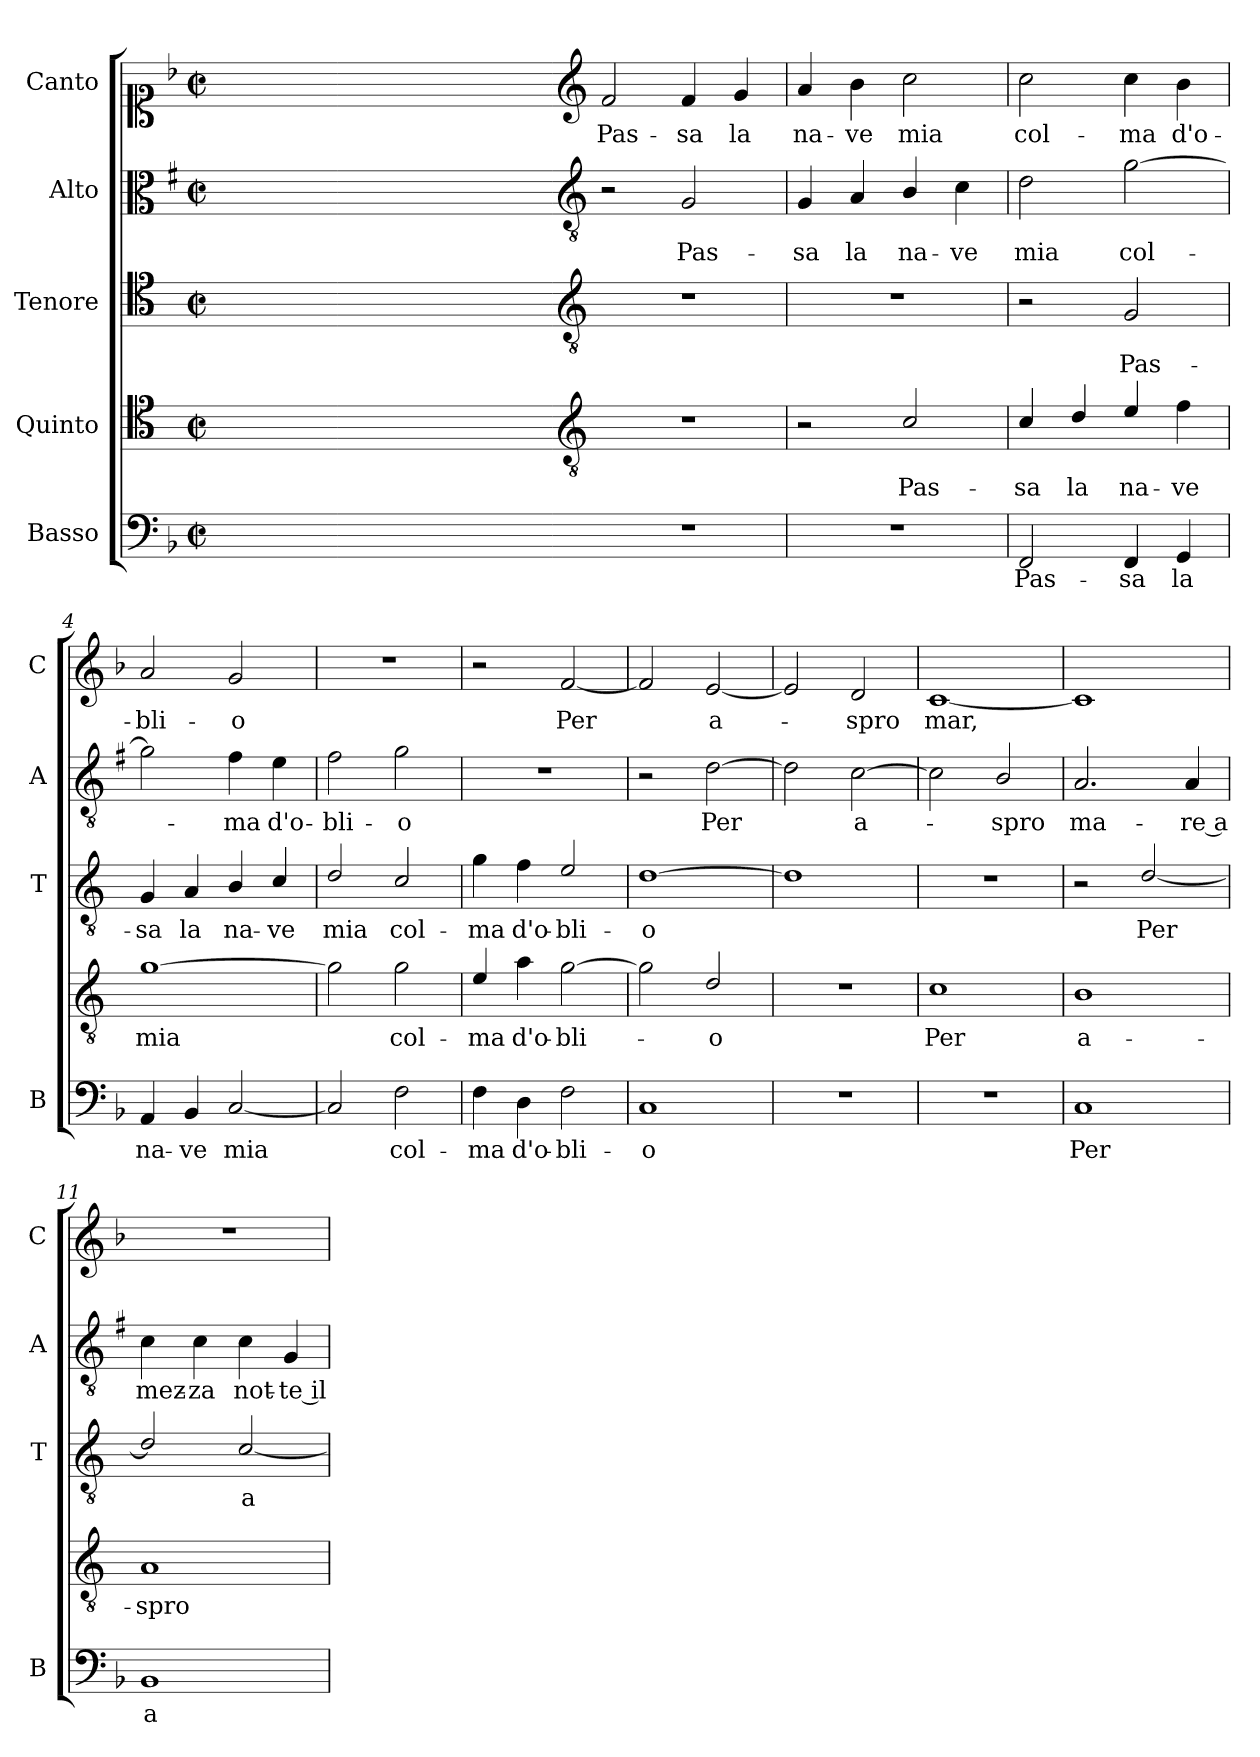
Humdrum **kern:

**kern	**text	**kern	**text	**kern	**text	**kern	**text	**kern	**text
*part5	*part5	*part4	*part4	*part3	*part3	*part2	*part2	*part1	*part1
*staff5	*staff5	*staff4	*staff4	*staff3	*staff3	*staff2	*staff2	*staff1	*staff1
*I"Basso	*	*I"Quinto	*	*I"Tenore	*	*I"Alto	*	*I"Canto	*
*I'B	*	*	*	*I'T	*	*I'A	*	*I'C	*
*clefF4	*	*clefC4	*	*clefC4	*	*clefC3	*	*clefC1	*
*	*	*ITrd4c7	*	*ITrd4c7	*	*ITrd1c2	*	*	*
*k[b-]	*	*k[b-]	*	*k[b-]	*	*k[b-]	*	*k[b-]	*
*F:	*	*F:	*	*F:	*	*F:	*	*F:	*
*M2/2	*	*M2/2	*	*M2/2	*	*M2/2	*	*M2/2	*
*met(c|)	*	*met(c|)	*	*met(c|)	*	*met(c|)	*	*met(c|)	*
=	=	=	=	=	=	=	=	=	=
1ryy	.	1ryy	.	1ryy	.	1ryy	.	1ryy	.
=1X-	=1X-	=1X-	=1X-	=1X-	=1X-	=1X-	=1X-	=1X-	=1X-
4ryy	.	4ryy	.	4ryy	.	4ryy	.	4ryy	.
4ryy	.	4ryy	.	4ryy	.	4ryy	.	4ryy	.
4ryy	.	4ryy	.	4ryy	.	4ryy	.	4ryy	.
4ryy	.	4ryy	.	4ryy	.	4ryy	.	4ryy	.
=1-	=1-	=1-	=1-	=1-	=1-	=1-	=1-	=1-	=1-
*	*	*clefGv2	*	*clefGv2	*	*clefGv2	*	*clefG2	*
!	!	!	!	!	!	!	!	!	!LO:LY:b
1r	.	1r	.	1r	.	2r	.	2f/	Pas-
!	!	!	!	!	!	!	!LO:LY:b	!	!LO:LY:b
.	.	.	.	.	.	2F/	Pas-	4f/	-sa
!	!	!	!	!	!	!	!	!	!LO:LY:b
.	.	.	.	.	.	.	.	4g/	la
=2	=2	=2	=2	=2	=2	=2	=2	=2	=2
!	!	!	!	!	!	!	!LO:LY:b	!	!LO:LY:b
1r	.	2r	.	1r	.	4F/	-sa	4a/	na-
!	!	!	!	!	!	!	!LO:LY:b	!	!LO:LY:b
.	.	.	.	.	.	4G/	la	4b-\	-ve
!	!	!	!LO:LY:b	!	!	!	!LO:LY:b	!	!LO:LY:b
.	.	2F/	Pas-	.	.	4A/	na-	2cc\	mia
!	!	!	!	!	!	!	!LO:LY:b	!	!
.	.	.	.	.	.	4B-\	-ve	.	.
=3	=3	=3	=3	=3	=3	=3	=3	=3	=3
!	!LO:LY:b	!	!LO:LY:b	!	!	!	!LO:LY:b	!	!LO:LY:b
2FF/	Pas-	4F/	-sa	2r	.	2c\	mia	2cc\	col-
!	!	!	!LO:LY:b	!	!	!	!	!	!
.	.	4G/	la	.	.	.	.	.	.
!	!LO:LY:b	!	!LO:LY:b	!	!LO:LY:b	!	!LO:LY:b	!	!LO:LY:b
4FF/	-sa	4A/	na-	2C/	Pas-	[2f\	col-	4cc\	-ma
!	!LO:LY:b	!	!LO:LY:b	!	!	!	!	!	!LO:LY:b
4GG/	la	4B-\	-ve	.	.	.	.	4b-\	d'o-
=4	=4	=4	=4	=4	=4	=4	=4	=4	=4
!	!LO:LY:b	!	!LO:LY:b	!	!LO:LY:b	!	!	!	!LO:LY:b
4AA/	na-	[1c	mia	4C/	-sa	2f\]	.	2a/	-bli-
!	!LO:LY:b	!	!	!	!LO:LY:b	!	!	!	!
4BB-/	-ve	.	.	4D/	la	.	.	.	.
!	!LO:LY:b	!	!	!	!LO:LY:b	!	!LO:LY:b	!	!LO:LY:b
[2C/	mia	.	.	4E/	na-	4e\	-ma	2g/	-o
!	!	!	!	!	!LO:LY:b	!	!LO:LY:b	!	!
.	.	.	.	4F/	-ve	4d\	d'o-	.	.
=5	=5	=5	=5	=5	=5	=5	=5	=5	=5
!	!	!	!	!	!LO:LY:b	!	!LO:LY:b	!	!
2C/]	.	2c\]	.	2G/	mia	2e\	-bli-	1r	.
!	!LO:LY:b	!	!LO:LY:b	!	!LO:LY:b	!	!LO:LY:b	!	!
2F\	col-	2c\	col-	2F/	col-	2f\	-o	.	.
=6	=6	=6	=6	=6	=6	=6	=6	=6	=6
!	!LO:LY:b	!	!LO:LY:b	!	!LO:LY:b	!	!	!	!
4F\	-ma	4A/	-ma	4c\	-ma	1r	.	2r	.
!	!LO:LY:b	!	!LO:LY:b	!	!LO:LY:b	!	!	!	!
4D\	d'o-	4d\	d'o-	4B-\	d'o-	.	.	.	.
!	!LO:LY:b	!	!LO:LY:b	!	!LO:LY:b	!	!	!	!LO:LY:b
2F\	-bli-	[2c\	-bli-	2A/	-bli-	.	.	[2f/	Per
!!LO:LB:g=z
=7	=7	=7	=7	=7	=7	=7	=7	=7	=7
!	!LO:LY:b	!	!	!	!LO:LY:b	!	!	!	!
1C	-o	2c\]	.	[1G	-o	2r	.	2f/]	.
!	!	!	!LO:LY:b	!	!	!	!LO:LY:b	!	!LO:LY:b
.	.	2G/	-o	.	.	[2c\	Per	[2e/	a-
=8	=8	=8	=8	=8	=8	=8	=8	=8	=8
1r	.	1r	.	1G]	.	2c\]	.	2e/]	.
!	!	!	!	!	!	!	!LO:LY:b	!	!LO:LY:b
.	.	.	.	.	.	[2B-\	a-	2d/	-spro
=9	=9	=9	=9	=9	=9	=9	=9	=9	=9
!	!	!	!LO:LY:b	!	!	!	!	!	!LO:LY:b
1r	.	1F	Per	1r	.	2B-\]	.	[1c	mar,
!	!	!	!	!	!	!	!LO:LY:b	!	!
.	.	.	.	.	.	2A/	-spro	.	.
=10	=10	=10	=10	=10	=10	=10	=10	=10	=10
!	!LO:LY:b	!	!LO:LY:b	!	!	!	!LO:LY:b	!	!
1C	Per	1E	a-	2r	.	2.G/	ma-	1c]	.
!	!	!	!	!	!LO:LY:b	!	!	!	!
.	.	.	.	[2G/	Per	.	.	.	.
!	!	!	!	!	!	!	!LO:LY:b	!	!
.	.	.	.	.	.	4G/	-re a	.	.
=11	=11	=11	=11	=11	=11	=11	=11	=11	=11
!	!LO:LY:b	!	!LO:LY:b	!	!	!	!LO:LY:b	!	!
1BB-	a-	1D	-spro	2G/]	.	4B-\	mez-	1r	.
!	!	!	!	!	!	!	!LO:LY:b	!	!
.	.	.	.	.	.	4B-\	-za	.	.
!	!	!	!	!	!LO:LY:b	!	!LO:LY:b	!	!
.	.	.	.	[2F/	a-	4B-\	not-	.	.
!	!	!	!	!	!	!	!LO:LY:b	!	!
.	.	.	.	.	.	4F/	-te il	.	.
=	=	=	=	=	=	=	=	=	=
*-	*-	*-	*-	*-	*-	*-	*-	*-	*-
